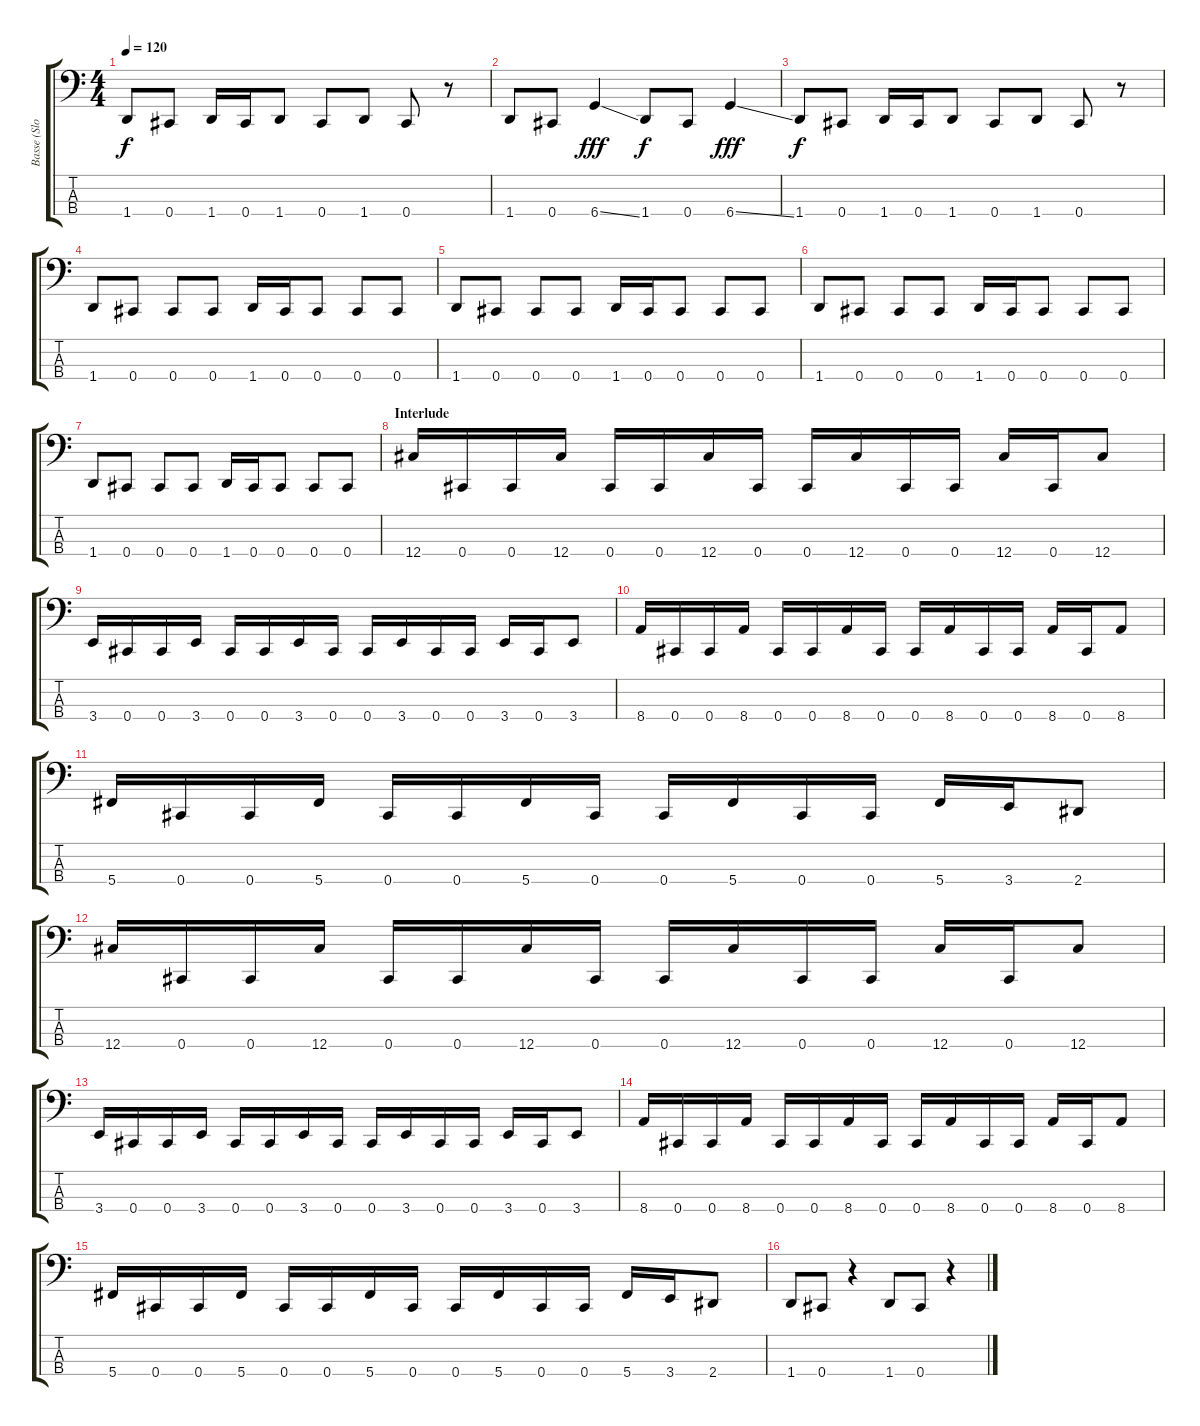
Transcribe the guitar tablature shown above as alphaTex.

\track ("Basse (Sloane \"Mosey\" Jentry)" "Basse (Slo") {instrument slapbass2}
\staff {score tabs}
\tuning (Gb2 Db2 Ab1 Db1) {hide}
\ts (4 4)
\tempo 120
\clef f4
\ks c
1.4.8{dy f} 0.4.8 1.4.16 0.4.16 1.4.8 0.4.8 1.4.8 0.4.8 r.8 |
1.4.8 0.4.8 6.4{ss}.4{dy fff} 1.4.8{dy f} 0.4.8 6.4{ss}.4{dy fff} |
1.4.8{dy f} 0.4.8 1.4.16 0.4.16 1.4.8 0.4.8 1.4.8 0.4.8 r.8 |
1.4.8 0.4.8 0.4.8 0.4.8 1.4.16 0.4.16 0.4.8 0.4.8 0.4.8 |
1.4.8 0.4.8 0.4.8 0.4.8 1.4.16 0.4.16 0.4.8 0.4.8 0.4.8 |
1.4.8 0.4.8 0.4.8 0.4.8 1.4.16 0.4.16 0.4.8 0.4.8 0.4.8 |
1.4.8 0.4.8 0.4.8 0.4.8 1.4.16 0.4.16 0.4.8 0.4.8 0.4.8 |
\section ("" "Interlude")
12.4.16{instrument electricbasspick} 0.4.16 0.4.16 12.4.16 0.4.16 0.4.16 12.4.16 0.4.16 0.4.16 12.4.16 0.4.16 0.4.16 12.4.16 0.4.16 12.4.8 |
3.4.16 0.4.16 0.4.16 3.4.16 0.4.16 0.4.16 3.4.16 0.4.16 0.4.16 3.4.16 0.4.16 0.4.16 3.4.16 0.4.16 3.4.8 |
8.4.16 0.4.16 0.4.16 8.4.16 0.4.16 0.4.16 8.4.16 0.4.16 0.4.16 8.4.16 0.4.16 0.4.16 8.4.16 0.4.16 8.4.8 |
5.4.16 0.4.16 0.4.16 5.4.16 0.4.16 0.4.16 5.4.16 0.4.16 0.4.16 5.4.16 0.4.16 0.4.16 5.4.16 3.4.16 2.4.8 |
12.4.16 0.4.16 0.4.16 12.4.16 0.4.16 0.4.16 12.4.16 0.4.16 0.4.16 12.4.16 0.4.16 0.4.16 12.4.16 0.4.16 12.4.8 |
3.4.16 0.4.16 0.4.16 3.4.16 0.4.16 0.4.16 3.4.16 0.4.16 0.4.16 3.4.16 0.4.16 0.4.16 3.4.16 0.4.16 3.4.8 |
8.4.16 0.4.16 0.4.16 8.4.16 0.4.16 0.4.16 8.4.16 0.4.16 0.4.16 8.4.16 0.4.16 0.4.16 8.4.16 0.4.16 8.4.8 |
5.4.16 0.4.16 0.4.16 5.4.16 0.4.16 0.4.16 5.4.16 0.4.16 0.4.16 5.4.16 0.4.16 0.4.16 5.4.16 3.4.16 2.4.8 |
1.4.8{instrument slapbass2} 0.4.8 r.4 1.4.8 0.4.8 r.4
